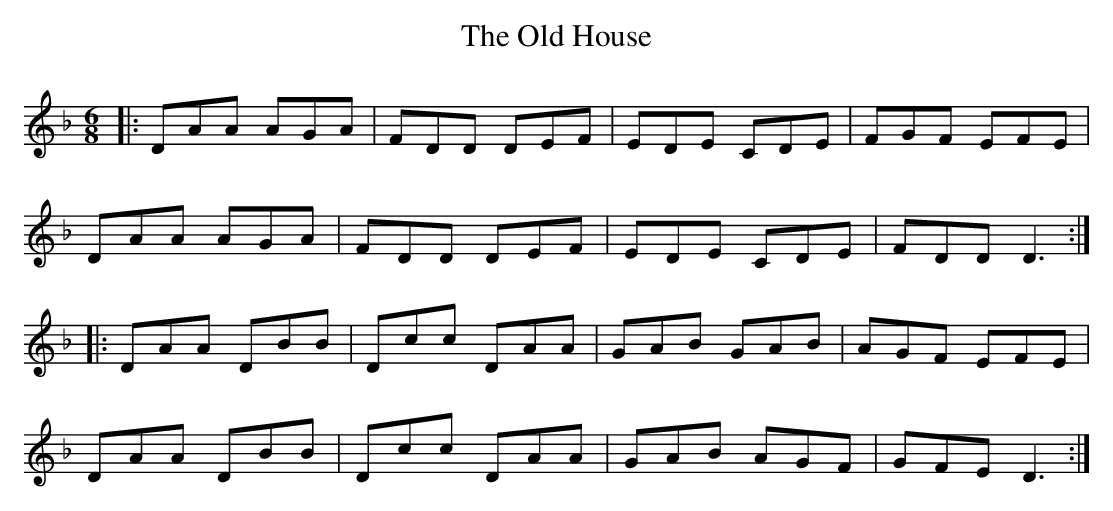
X:1
T: The Old House
M: 6/8
L: 1/8
K: Dmin
|:DAA AGA|FDD DEF|EDE CDE|FGF EFE|
DAA AGA|FDD DEF|EDE CDE|FDD D3:|
|:DAA DBB|Dcc DAA|GAB GAB|AGF EFE|
DAA DBB|Dcc DAA|GAB AGF|GFE D3:|
